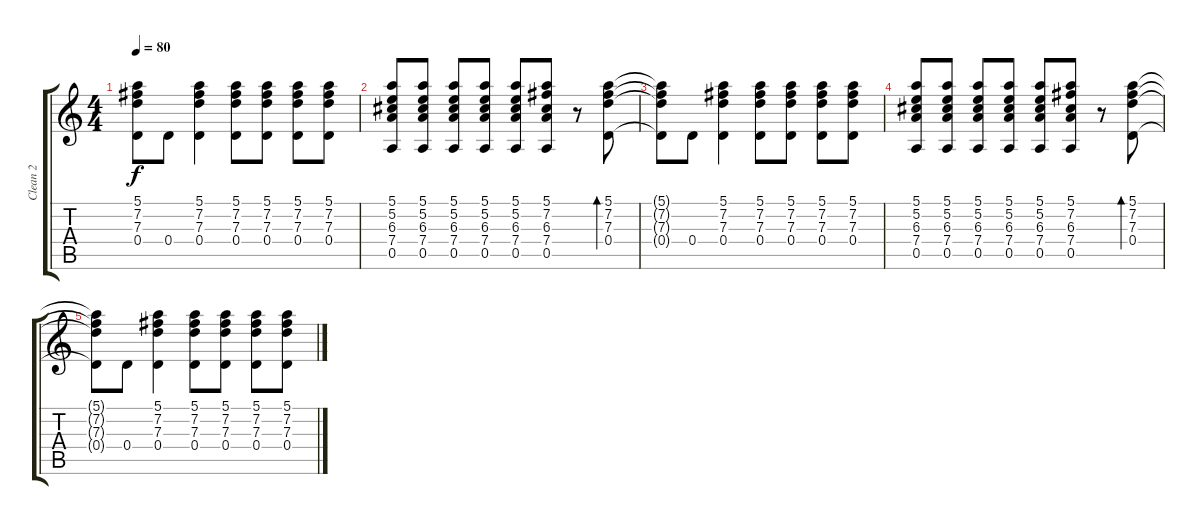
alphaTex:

\track ("Clean 2" "Clean 2") {instrument electricguitarclean}
\staff {score tabs}
\tuning (E4 B3 G3 D3 A2 E2) {hide}
\ts (4 4)
\tempo 80
\clef g2
\ks c
(5.1{t} 7.2{t} 7.3{t} 0.4{t}).8{dy f} 0.4.8 (5.1 7.2 7.3 0.4).4 (5.1 7.2 7.3 0.4).8 (5.1 7.2 7.3 0.4).8 (5.1 7.2 7.3 0.4).8 (5.1 7.2 7.3 0.4).8 |
(5.1 5.2 6.3 7.4 0.5).8 (5.1 5.2 6.3 7.4 0.5).8 (5.1 5.2 6.3 7.4 0.5).8 (5.1 5.2 6.3 7.4 0.5).8 (5.1 5.2 6.3 7.4 0.5).8 (5.1 7.2 6.3 7.4 0.5).8 r.8 (5.1 7.2 7.3 0.4).8{bd 120} |
(5.1{t} 7.2{t} 7.3{t} 0.4{t}).8 0.4.8 (5.1 7.2 7.3 0.4).4 (5.1 7.2 7.3 0.4).8 (5.1 7.2 7.3 0.4).8 (5.1 7.2 7.3 0.4).8 (5.1 7.2 7.3 0.4).8 |
(5.1 5.2 6.3 7.4 0.5).8 (5.1 5.2 6.3 7.4 0.5).8 (5.1 5.2 6.3 7.4 0.5).8 (5.1 5.2 6.3 7.4 0.5).8 (5.1 5.2 6.3 7.4 0.5).8 (5.1 7.2 6.3 7.4 0.5).8 r.8 (5.1 7.2 7.3 0.4).8{bd 120} |
(5.1{t} 7.2{t} 7.3{t} 0.4{t}).8 0.4.8 (5.1 7.2 7.3 0.4).4 (5.1 7.2 7.3 0.4).8 (5.1 7.2 7.3 0.4).8 (5.1 7.2 7.3 0.4).8 (5.1 7.2 7.3 0.4).8
